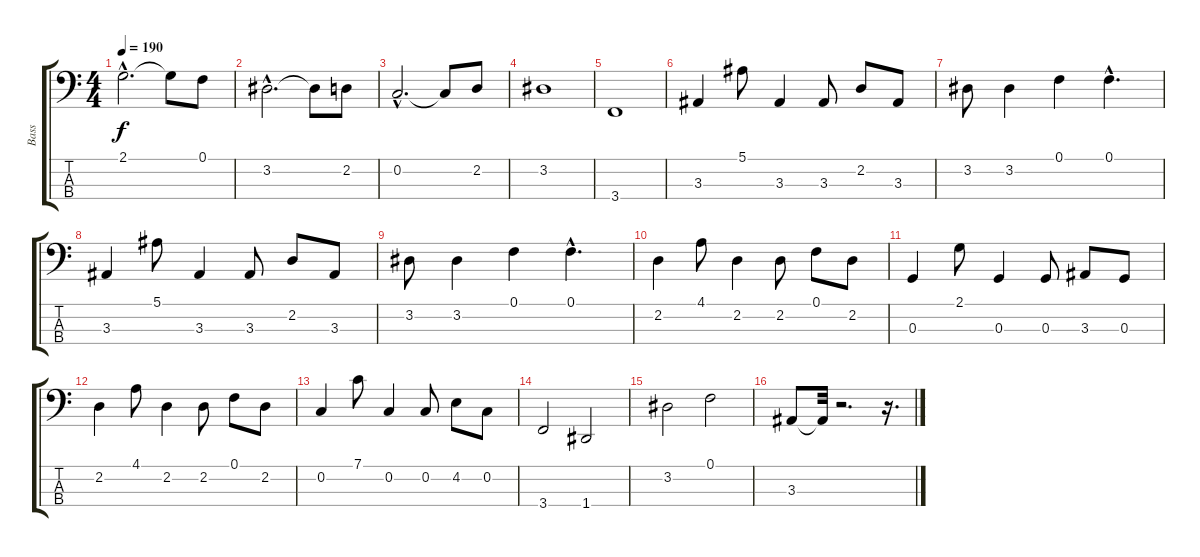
\track ("Bass" "Bass") {instrument electricbasspick}
\staff {score tabs}
\tuning (F2 C2 G1 D1) {hide}
\ts (4 4)
\tempo 190
\clef f4
\ks c
2.1{hac}.2{d dy f} 2.1{t}.8 0.1.8 |
3.2{hac}.2{d} 3.2{t}.8 2.2.8 |
0.2{hac}.2{d} 0.2{t}.8 2.2.8 |
3.2.1 |
3.4.1 |
3.3.4 5.1.8 3.3.4 3.3.8 2.2.8 3.3.8 |
3.2.8 3.2.4 0.1.4 0.1{hac}.4{d} |
3.3.4 5.1.8 3.3.4 3.3.8 2.2.8 3.3.8 |
3.2.8 3.2.4 0.1.4 0.1{hac}.4{d} |
2.2.4 4.1.8 2.2.4 2.2.8 0.1.8 2.2.8 |
0.3.4 2.1.8 0.3.4 0.3.8 3.3.8 0.3.8 |
2.2.4 4.1.8 2.2.4 2.2.8 0.1.8 2.2.8 |
0.2.4 7.1.8 0.2.4 0.2.8 4.2.8 0.2.8 |
3.4.2 1.4.2 |
3.2.2 0.1.2 |
3.3.8 3.3{t}.32 r.2{d} r.16{d}
